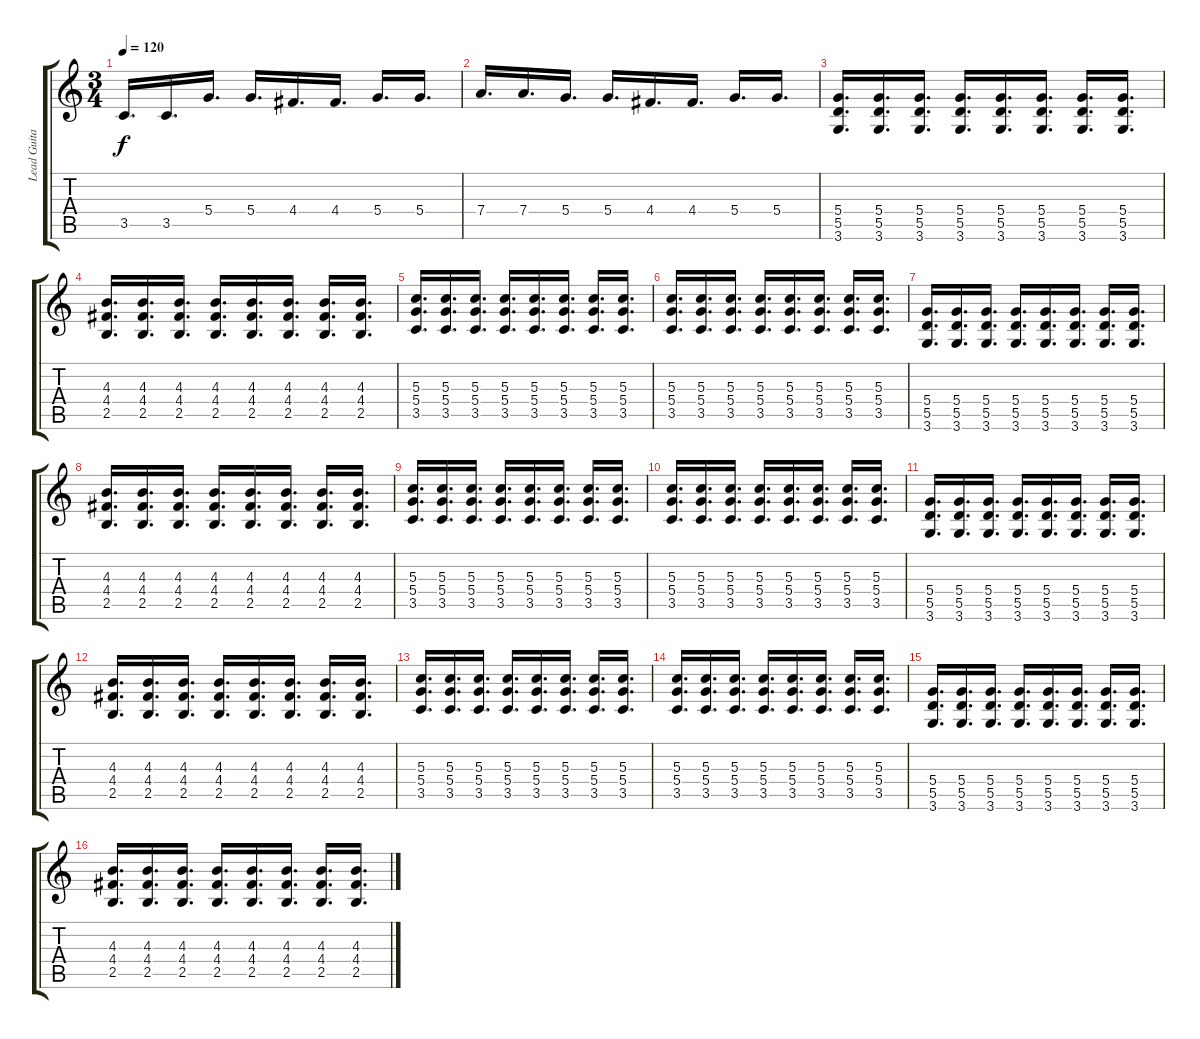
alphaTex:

\track ("Lead Guitar" "Lead Guita") {instrument distortionguitar}
\staff {score tabs}
\tuning (E4 B3 G3 D3 A2 E2) {hide}
\ts (3 4)
\tempo 120
\clef g2
\ks c
3.5.16{d dy f} 3.5.16{d} 5.4.16{d} 5.4.16{d} 4.4.16{d} 4.4.16{d} 5.4.16{d} 5.4.16{d} |
7.4.16{d} 7.4.16{d} 5.4.16{d} 5.4.16{d} 4.4.16{d} 4.4.16{d} 5.4.16{d} 5.4.16{d} |
(5.4 5.5 3.6).16{d} (5.4 5.5 3.6).16{d} (5.4 5.5 3.6).16{d} (5.4 5.5 3.6).16{d} (5.4 5.5 3.6).16{d} (5.4 5.5 3.6).16{d} (5.4 5.5 3.6).16{d} (5.4 5.5 3.6).16{d} |
(4.3 4.4 2.5).16{d} (4.3 4.4 2.5).16{d} (4.3 4.4 2.5).16{d} (4.3 4.4 2.5).16{d} (4.3 4.4 2.5).16{d} (4.3 4.4 2.5).16{d} (4.3 4.4 2.5).16{d} (4.3 4.4 2.5).16{d} |
(5.3 5.4 3.5).16{d} (5.3 5.4 3.5).16{d} (5.3 5.4 3.5).16{d} (5.3 5.4 3.5).16{d} (5.3 5.4 3.5).16{d} (5.3 5.4 3.5).16{d} (5.3 5.4 3.5).16{d} (5.3 5.4 3.5).16{d} |
(5.3 5.4 3.5).16{d} (5.3 5.4 3.5).16{d} (5.3 5.4 3.5).16{d} (5.3 5.4 3.5).16{d} (5.3 5.4 3.5).16{d} (5.3 5.4 3.5).16{d} (5.3 5.4 3.5).16{d} (5.3 5.4 3.5).16{d} |
(5.4 5.5 3.6).16{d} (5.4 5.5 3.6).16{d} (5.4 5.5 3.6).16{d} (5.4 5.5 3.6).16{d} (5.4 5.5 3.6).16{d} (5.4 5.5 3.6).16{d} (5.4 5.5 3.6).16{d} (5.4 5.5 3.6).16{d} |
(4.3 4.4 2.5).16{d} (4.3 4.4 2.5).16{d} (4.3 4.4 2.5).16{d} (4.3 4.4 2.5).16{d} (4.3 4.4 2.5).16{d} (4.3 4.4 2.5).16{d} (4.3 4.4 2.5).16{d} (4.3 4.4 2.5).16{d} |
(5.3 5.4 3.5).16{d} (5.3 5.4 3.5).16{d} (5.3 5.4 3.5).16{d} (5.3 5.4 3.5).16{d} (5.3 5.4 3.5).16{d} (5.3 5.4 3.5).16{d} (5.3 5.4 3.5).16{d} (5.3 5.4 3.5).16{d} |
(5.3 5.4 3.5).16{d} (5.3 5.4 3.5).16{d} (5.3 5.4 3.5).16{d} (5.3 5.4 3.5).16{d} (5.3 5.4 3.5).16{d} (5.3 5.4 3.5).16{d} (5.3 5.4 3.5).16{d} (5.3 5.4 3.5).16{d} |
(5.4 5.5 3.6).16{d} (5.4 5.5 3.6).16{d} (5.4 5.5 3.6).16{d} (5.4 5.5 3.6).16{d} (5.4 5.5 3.6).16{d} (5.4 5.5 3.6).16{d} (5.4 5.5 3.6).16{d} (5.4 5.5 3.6).16{d} |
(4.3 4.4 2.5).16{d} (4.3 4.4 2.5).16{d} (4.3 4.4 2.5).16{d} (4.3 4.4 2.5).16{d} (4.3 4.4 2.5).16{d} (4.3 4.4 2.5).16{d} (4.3 4.4 2.5).16{d} (4.3 4.4 2.5).16{d} |
(5.3 5.4 3.5).16{d} (5.3 5.4 3.5).16{d} (5.3 5.4 3.5).16{d} (5.3 5.4 3.5).16{d} (5.3 5.4 3.5).16{d} (5.3 5.4 3.5).16{d} (5.3 5.4 3.5).16{d} (5.3 5.4 3.5).16{d} |
(5.3 5.4 3.5).16{d} (5.3 5.4 3.5).16{d} (5.3 5.4 3.5).16{d} (5.3 5.4 3.5).16{d} (5.3 5.4 3.5).16{d} (5.3 5.4 3.5).16{d} (5.3 5.4 3.5).16{d} (5.3 5.4 3.5).16{d} |
(5.4 5.5 3.6).16{d} (5.4 5.5 3.6).16{d} (5.4 5.5 3.6).16{d} (5.4 5.5 3.6).16{d} (5.4 5.5 3.6).16{d} (5.4 5.5 3.6).16{d} (5.4 5.5 3.6).16{d} (5.4 5.5 3.6).16{d} |
(4.3 4.4 2.5).16{d} (4.3 4.4 2.5).16{d} (4.3 4.4 2.5).16{d} (4.3 4.4 2.5).16{d} (4.3 4.4 2.5).16{d} (4.3 4.4 2.5).16{d} (4.3 4.4 2.5).16{d} (4.3 4.4 2.5).16{d}
